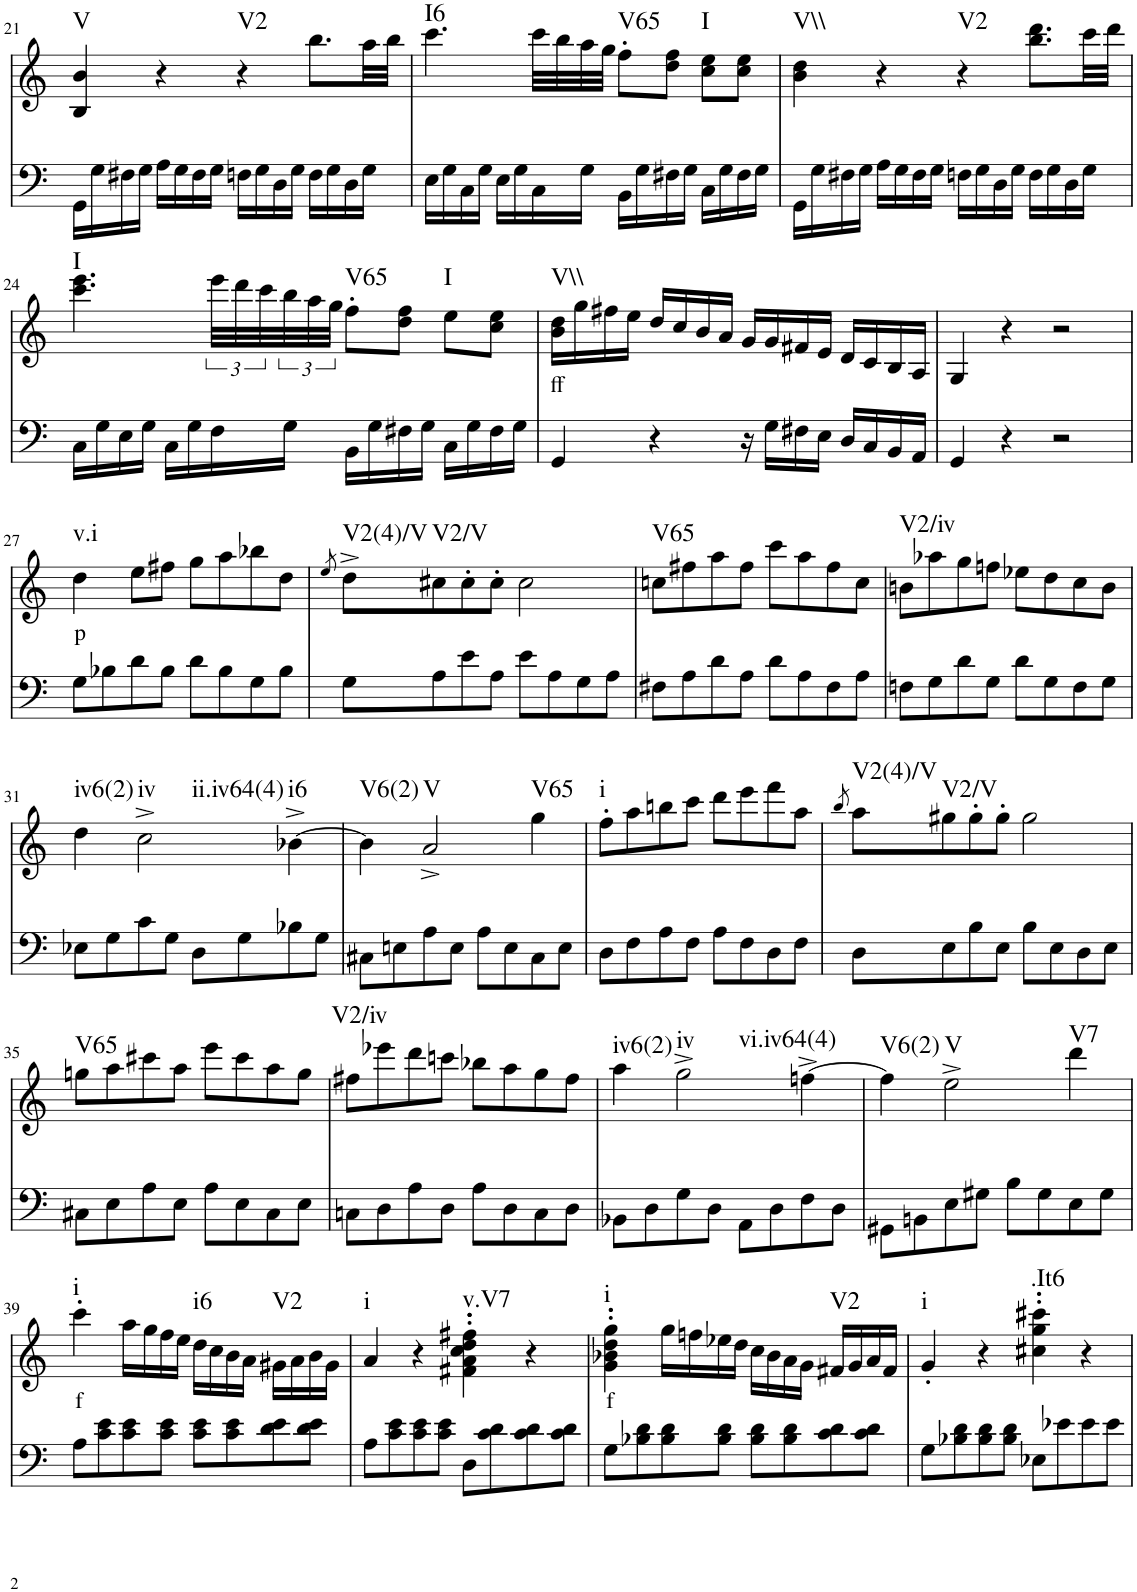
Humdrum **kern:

**kern	**kern	**text	**harte
*part2	*part1	*part1	*part1
*staff2	*staff1	*staff1	*
*I"piano	*I"piano	*	*
*I'Pno	*I'Pno	*	*
!!LO:PB:g=z
*clefF4	*clefG2	*	*
*k[]	*k[]	*	*
*M4/4	*M4/4	*	*
=21	=21	=21	=21
!	!	!	!LO:H:kt=V
16GG\LL	4B/ 4b/	.	N
16G\	.	.	.
16F#X\	.	.	.
16G\JJ	.	.	.
16A\LL	4r	.	.
16G\	.	.	.
16F#\	.	.	.
16G\JJ	.	.	.
!	!	!	!LO:H:kt=V2
16Fn\LL	4r	.	N
16G\	.	.	.
16D\	.	.	.
16G\JJ	.	.	.
16F\LL	8.bb\L	.	.
16G\	.	.	.
16D\	.	.	.
16G\JJ	32aa\LL	.	.
.	32bb\JJJ	.	.
=22	=22	=22	=22
!	!	!	!LO:H:kt=I6
16E\LL	4.ccc\	.	N
16G\	.	.	.
16C\	.	.	.
16G\JJ	.	.	.
16E\LL	.	.	.
16G\	.	.	.
16C\	32ccc\LLL	.	.
.	32bb\	.	.
16G\JJ	32aa\	.	.
.	32gg\JJJ	.	.
!	!	!	!LO:H:kt=V65
16BB\LL	8ff'\L	.	N
16G\	.	.	.
16F#X\	8dd\ 8ff\J	.	.
16G\JJ	.	.	.
!	!	!	!LO:H:kt=I
16C\LL	8cc\ 8ee\L	.	N
16G\	.	.	.
16F#\	8cc\ 8ee\J	.	.
16G\JJ	.	.	.
=23	=23	=23	=23
!	!	!	!LO:H:kt=V\\
16GG\LL	4b\ 4dd\	.	N
16G\	.	.	.
16F#X\	.	.	.
16G\JJ	.	.	.
16A\LL	4r	.	.
16G\	.	.	.
16F#\	.	.	.
16G\JJ	.	.	.
!	!	!	!LO:H:kt=V2
16Fn\LL	4r	.	N
16G\	.	.	.
16D\	.	.	.
16G\JJ	.	.	.
16F\LL	8.bb\ 8.ddd\L	.	.
16G\	.	.	.
16D\	.	.	.
16G\JJ	32ccc\LL	.	.
.	32ddd\JJJ	.	.
!!LO:LB:g=z
=24	=24	=24	=24
!	!	!	!LO:H:kt=I
16C\LL	4.ccc\ 4.eee\	.	N
16G\	.	.	.
16E\	.	.	.
16G\JJ	.	.	.
16C\LL	.	.	.
16G\	.	.	.
16F\	48eee\LLL	.	.
.	48ddd\	.	.
.	48ccc\	.	.
16G\JJ	48bb\	.	.
.	48aa\	.	.
.	48gg\JJJ	.	.
!	!	!	!LO:H:kt=V65
16BB\LL	8ff'\L	.	N
16G\	.	.	.
16F#X\	8dd\ 8ff\J	.	.
16G\JJ	.	.	.
!	!	!	!LO:H:kt=I
16C\LL	8ee\L	.	N
16G\	.	.	.
16F#\	8cc\ 8ee\J	.	.
16G\JJ	.	.	.
=25	=25	=25	=25
!	!	!LO:LY:b	!LO:H:kt=V\\
4GG/	16b\ 16dd\LL	ff	N
.	16gg\	.	.
.	16ff#X\	.	.
.	16ee\JJ	.	.
4r	16dd/LL	.	.
.	16cc/	.	.
.	16b/	.	.
.	16a/JJ	.	.
16r	16g/LL	.	.
16G\LL	16g/	.	.
16F#X\	16f#X/	.	.
16E\JJ	16e/JJ	.	.
16D/LL	16d/LL	.	.
16C/	16c/	.	.
16BB/	16B/	.	.
16AA/JJ	16A/JJ	.	.
=26	=26	=26	=26
4GG/	4G/	.	.
4r	4r	.	.
2r	2r	.	.
!!LO:LB:g=z
=27	=27	=27	=27
!	!	!LO:LY:b	!LO:H:kt=v.i
8G\L	4dd\	p	N
8B-X\	.	.	.
8d\	8ee\L	.	.
8B-\J	8ff#X\J	.	.
8d\L	8gg\L	.	.
8B-\	8aa\	.	.
8G\	8bb-X\	.	.
8B-\J	8dd\J	.	.
=28	=28	=28	=28
.	8qee/	.	.
!	!	!	!LO:H:kt=V2(4)/V
8G\L	8dd^\L	.	N
!	!	!	!LO:H:kt=V2/V
8A\	8cc#X\	.	N
8e\	8cc#'\	.	.
8A\J	8cc#'\J	.	.
8e\L	2cc#\	.	.
8A\	.	.	.
8G\	.	.	.
8A\J	.	.	.
=29	=29	=29	=29
!	!	!	!LO:H:kt=V65
8F#X\L	8ccn\L	.	N
8A\	8ff#X\	.	.
8d\	8aa\	.	.
8A\J	8ff#\J	.	.
8d\L	8ccc\L	.	.
8A\	8aa\	.	.
8F#\	8ff#\	.	.
8A\J	8cc\J	.	.
=30	=30	=30	=30
!	!	!	!LO:H:kt=V2/iv
8Fn\L	8bn\L	.	N
8G\	8aa-X\	.	.
8d\	8gg\	.	.
8G\J	8ffn\J	.	.
8d\L	8ee-X\L	.	.
8G\	8dd\	.	.
8F\	8cc\	.	.
8G\J	8b\J	.	.
!!LO:LB:g=z
=31	=31	=31	=31
!	!	!	!LO:H:kt=iv6(2)
8E-X\L	4dd\	.	N
8G\	.	.	.
!	!	!	!LO:H:n=1:kt=iv
!	!	!	!LO:H:n=2:kt=ii.iv64(4)
8c\	2cc^\	.	N N
8G\J	.	.	.
8D\L	.	.	.
8G\	.	.	.
!	!	!	!LO:H:kt=i6
8B-X\	[4b-X^\	.	N
8G\J	.	.	.
=32	=32	=32	=32
!	!	!	!LO:H:kt=V6(2)
8C#X\L	4b-\]	.	N
8En\	.	.	.
!	!	!	!LO:H:kt=V
8A\	2a^/	.	N
8E\J	.	.	.
8A\L	.	.	.
8E\	.	.	.
!	!	!	!LO:H:kt=V65
8C#\	4gg\	.	N
8E\J	.	.	.
=33	=33	=33	=33
!	!	!	!LO:H:kt=i
8D\L	8ff'\L	.	N
8F\	8aa\	.	.
8A\	8bbn\	.	.
8F\J	8ccc\J	.	.
8A\L	8ddd\L	.	.
8F\	8eee\	.	.
8D\	8fff\	.	.
8F\J	8aa\J	.	.
=34	=34	=34	=34
.	8qbb/	.	.
!	!	!	!LO:H:kt=V2(4)/V
8D\L	8aa\L	.	N
!	!	!	!LO:H:kt=V2/V
8E\	8gg#X\	.	N
8B\	8gg#'\	.	.
8E\J	8gg#'\J	.	.
8B\L	2gg#\	.	.
8E\	.	.	.
8D\	.	.	.
8E\J	.	.	.
!!LO:LB:g=z
=35	=35	=35	=35
!	!	!	!LO:H:kt=V65
8C#X\L	8ggn\L	.	N
8E\	8aa\	.	.
8A\	8ccc#X\	.	.
8E\J	8aa\J	.	.
8A\L	8eee\L	.	.
8E\	8ccc#\	.	.
8C#\	8aa\	.	.
8E\J	8gg\J	.	.
=36	=36	=36	=36
!	!	!	!LO:H:kt=V2/iv
8Cn\L	8ff#X\L	.	N
8D\	8eee-X\	.	.
8A\	8ddd\	.	.
8D\J	8cccn\J	.	.
8A\L	8bb-X\L	.	.
8D\	8aa\	.	.
8C\	8gg\	.	.
8D\J	8ff#\J	.	.
=37	=37	=37	=37
!	!	!	!LO:H:kt=iv6(2)
8BB-X\L	4aa\	.	N
8D\	.	.	.
!	!	!	!LO:H:n=1:kt=iv
!	!	!	!LO:H:n=2:kt=vi.iv64(4)
8G\	2gg^\	.	N N
8D\J	.	.	.
8AA\L	.	.	.
8D\	.	.	.
8F\	[4ffn^\	.	.
8D\J	.	.	.
=38	=38	=38	=38
!	!	!	!LO:H:kt=V6(2)
8GG#X\L	4ff\]	.	N
8BBn\	.	.	.
!	!	!	!LO:H:kt=V
8E\	2ee^\	.	N
8G#X\J	.	.	.
8B\L	.	.	.
8G#\	.	.	.
!	!	!	!LO:H:kt=V7
8E\	4ddd\	.	N
8G#\J	.	.	.
!!LO:LB:g=z
=39	=39	=39	=39
!	!	!LO:LY:b	!LO:H:kt=i
8A\L	4ccc'\	f	N
8c\ 8e\	.	.	.
8c\ 8e\	16aa\LL	.	.
.	16gg\	.	.
8c\ 8e\J	16ff\	.	.
.	16ee\JJ	.	.
!	!	!	!LO:H:kt=i6
8c\ 8e\L	16dd\LL	.	N
.	16cc\	.	.
8c\ 8e\	16b\	.	.
.	16a\JJ	.	.
!	!	!	!LO:H:kt=V2
8d\ 8e\	16g#X\LL	.	N
.	16a\	.	.
8d\ 8e\J	16b\	.	.
.	16g#\JJ	.	.
=40	=40	=40	=40
!	!	!	!LO:H:kt=i
8A\L	4a/	.	N
8c\ 8e\	.	.	.
8c\ 8e\	4r	.	.
8c\ 8e\J	.	.	.
!	!	!	!LO:H:kt=v.V7
8D\L	4f#X\' 4a\' 4cc\' 4dd\' 4ff#X\'	.	N
8c\ 8d\	.	.	.
8c\ 8d\	4r	.	.
8c\ 8d\J	.	.	.
=41	=41	=41	=41
!	!	!LO:LY:b	!LO:H:kt=i
8G\L	4g\' 4b-X\' 4dd\' 4gg\'	f	N
8B-X\ 8d\	.	.	.
8B-\ 8d\	16gg\LL	.	.
.	16ffn\	.	.
8B-\ 8d\J	16ee-X\	.	.
.	16dd\JJ	.	.
8B-\ 8d\L	16cc\LL	.	.
.	16b-\	.	.
8B-\ 8d\	16a\	.	.
.	16g\JJ	.	.
!	!	!	!LO:H:kt=V2
8c\ 8d\	16f#X/LL	.	N
.	16g/	.	.
8c\ 8d\J	16a/	.	.
.	16f#/JJ	.	.
=42	=42	=42	=42
!	!	!	!LO:H:kt=i
8G\L	4g'/	.	N
8B-X\ 8d\	.	.	.
8B-\ 8d\	4r	.	.
8B-\ 8d\J	.	.	.
!	!	!	!LO:H:kt=.It6
8E-X\L	4cc#X\' 4gg\' 4ccc#X\'	.	N
8e-X\	.	.	.
8e-\	4r	.	.
8e-\J	.	.	.
=	=	=	=
*-	*-	*-	*-
